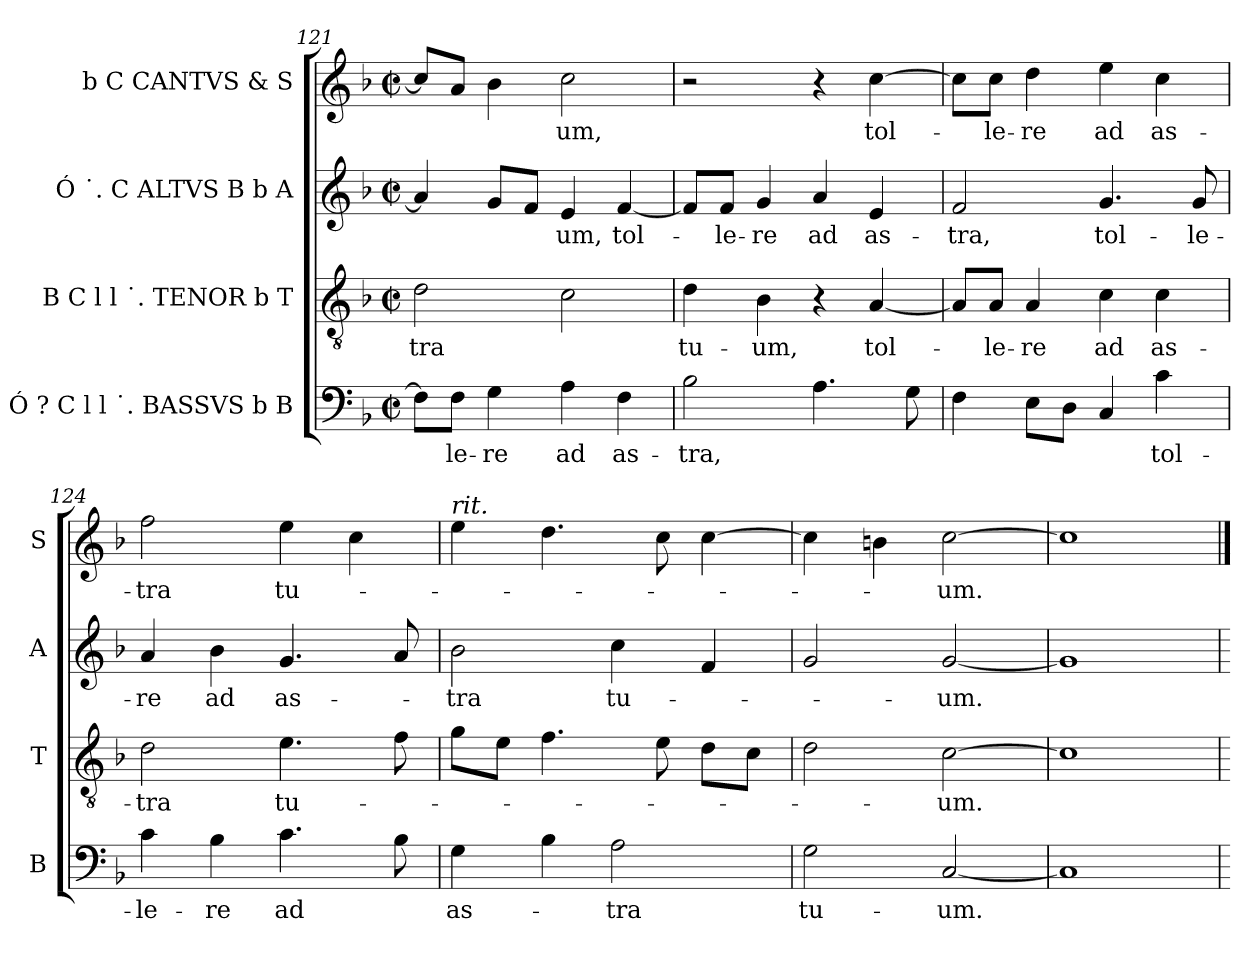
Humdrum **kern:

**kern	**text	**kern	**text	**kern	**text	**kern	**text
*part4	*part4	*part3	*part3	*part2	*part2	*part1	*part1
*staff4	*staff4	*staff3	*staff3	*staff2	*staff2	*staff1	*staff1
*I"Ó  ? C l l ˙.  BASSVS  b  B	*	*I"B C l l ˙.  TENOR  b  T	*	*I"Ó ˙.  C  ALTVS  B  b  A	*	*I"b C  CANTVS  &  S	*
*I'B	*	*I'T	*	*I'A	*	*I'S	*
*clefF4	*	*clefGv2	*	*clefG2	*	*clefG2	*
*k[b-]	*	*k[b-]	*	*k[b-]	*	*k[b-]	*
*F:	*	*F:	*	*F:	*	*F:	*
*M2/2	*	*M2/2	*	*M2/2	*	*M2/2	*
*met(c|)	*	*met(c|)	*	*met(c|)	*	*met(c|)	*
=121	=121	=121	=121	=121	=121	=121	=121
!	!	!	!LO:LY:b:cj	!	!	!	!
8F\L]	.	2d\	-tra	4a/]	.	8cc/L]	.
!	!LO:LY:b:cj	!	!	!	!	!	!
8F\J	-le-	.	.	.	.	8a/J	.
!	!LO:LY:b:cj	!	!	!	!	!	!
4G\	-re	.	.	8g/L	.	4b-\	.
.	.	.	.	8f/J	.	.	.
!	!LO:LY:b:cj	!	!	!	!LO:LY:b:cj	!	!LO:LY:b:cj
4A\	ad	2c\	.	4e/	-um,	2cc\	-um,
!	!LO:LY:b:cj	!	!	!	!LO:LY:b:cj	!	!
4F\	as-	.	.	[<4f/	tol-	.	.
=122	=122	=122	=122	=122	=122	=122	=122
!	!LO:LY:b:cj	!	!LO:LY:b:cj	!	!	!	!
2B-\	-tra,	4d\	tu-	8f/L]	.	2r	.
!	!	!	!	!	!LO:LY:b:cj	!	!
.	.	.	.	8f/J	-le-	.	.
!	!	!	!LO:LY:b:cj	!	!LO:LY:b:cj	!	!
.	.	4B-\	-um,	4g/	-re	.	.
!	!	!	!	!	!LO:LY:b:cj	!	!
4.A\	.	4r	.	4a/	ad	4r	.
!	!	!	!LO:LY:b:cj	!	!LO:LY:b:cj	!	!LO:LY:b:cj
.	.	[<4A/	tol-	4e/	as-	[>4cc\	tol-
8G\	.	.	.	.	.	.	.
=123	=123	=123	=123	=123	=123	=123	=123
!	!	!	!	!	!LO:LY:b:cj	!	!
4F\	.	8A/L]	.	2f/	-tra,	8cc\L]	.
!	!	!	!LO:LY:b:cj	!	!	!	!LO:LY:b:cj
.	.	8A/J	-le-	.	.	8cc\J	-le-
!	!	!	!LO:LY:b:cj	!	!	!	!LO:LY:b:cj
8E\L	.	4A/	-re	.	.	4dd\	-re
8D\J	.	.	.	.	.	.	.
!	!	!	!LO:LY:b:cj	!	!LO:LY:b:cj	!	!LO:LY:b:cj
4C/	.	4c\	ad	4.g/	tol-	4ee\	ad
!	!LO:LY:b:cj	!	!LO:LY:b:cj	!	!	!	!LO:LY:b:cj
4c\	tol-	4c\	as-	.	.	4cc\	as-
!	!	!	!	!	!LO:LY:b:cj	!	!
.	.	.	.	8g/	-le-	.	.
!!LO:LB:g=z
=124	=124	=124	=124	=124	=124	=124	=124
!	!LO:LY:b:cj	!	!LO:LY:b:cj	!	!LO:LY:b:cj	!	!LO:LY:b:cj
4c\	-le-	2d\	-tra	4a/	-re	2ff\	-tra
!	!LO:LY:b:cj	!	!	!	!LO:LY:b:cj	!	!
4B-\	-re	.	.	4b-\	ad	.	.
!	!LO:LY:b:cj	!	!LO:LY:b:cj	!	!LO:LY:b:cj	!	!LO:LY:b:cj
4.c\	ad	4.e\	tu-	4.g/	as-	4ee\	tu-
.	.	.	.	.	.	4cc\	.
8B-\	.	8f\	.	8a/	.	.	.
=125	=125	=125	=125	=125	=125	=125	=125
!	!	!	!	!	!	!LO:TX:a:i:t=rit.	!
!	!LO:LY:b:cj	!	!	!	!LO:LY:b:cj	!	!
4G\	as-	8g\L	.	2b-\	-tra	4ee\	.
.	.	8e\J	.	.	.	.	.
4B-\	.	4.f\	.	.	.	4.dd\	.
!	!LO:LY:b:cj	!	!	!	!LO:LY:b:cj	!	!
2A\	-tra	.	.	4cc\	tu-	.	.
.	.	8e\	.	.	.	8cc\	.
.	.	8d\L	.	4f/	.	[>4cc\	.
.	.	8c\J	.	.	.	.	.
=126	=126	=126	=126	=126	=126	=126	=126
!	!LO:LY:b:cj	!	!	!	!	!	!
2G\	tu-	2d\	.	2g/	.	4cc\]	.
.	.	.	.	.	.	4bn\	.
!	!LO:LY:b	!	!LO:LY:b	!	!LO:LY:b	!	!LO:LY:b
[<2C/	-um.	[>2c\	-um.	[<2g/	-um.	[>2cc\	-um.
=127	=127	=127	=127	=127	=127	=127	=127
1C]	.	1c]	.	1g]	.	1cc]	.
=	==	=	==	=	==	==	==
*-	*-	*-	*-	*-	*-	*-	*-
